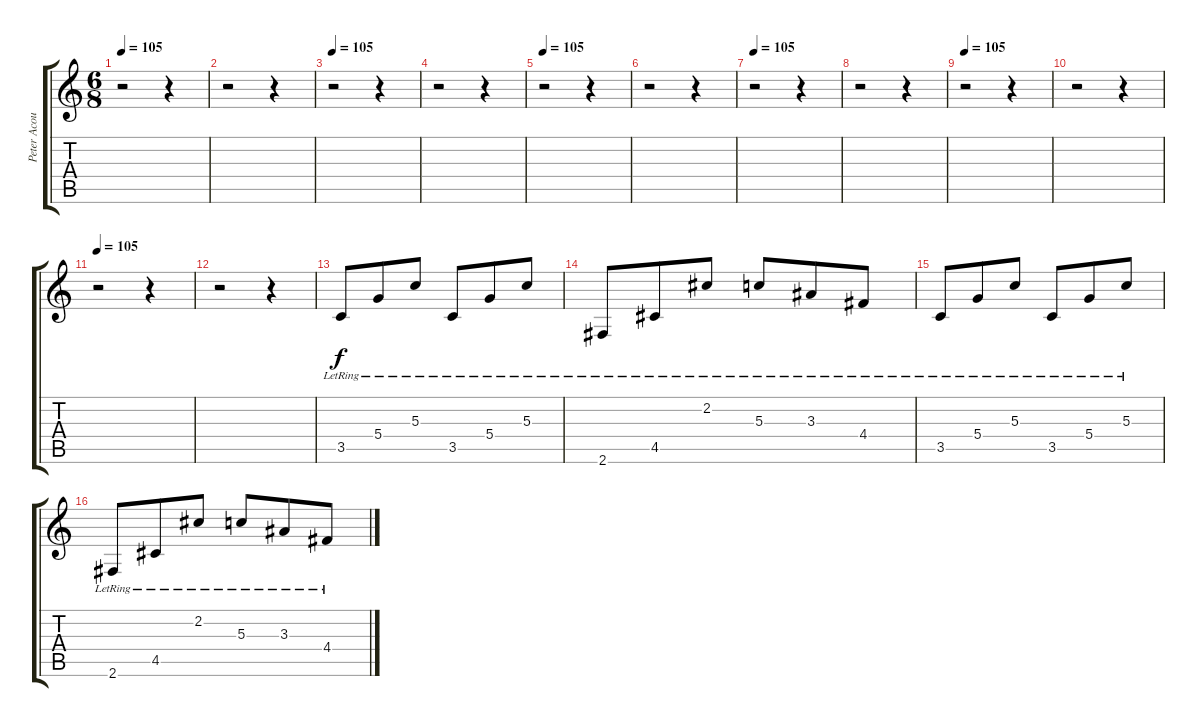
\track ("Peter Acoustic" "Peter Acou") {instrument acousticguitarsteel}
\staff {score tabs}
\tuning (E4 B3 G3 D3 A2 E2) {hide}
\ts (6 8)
\tempo 105
\clef g2
\ks c
r.2{dy f} r.4 |
r.2 r.4 |
\tempo 105
r.2 r.4 |
r.2 r.4 |
\tempo 105
r.2 r.4 |
r.2 r.4 |
\tempo 105
r.2 r.4 |
r.2 r.4 |
\tempo 105
r.2 r.4 |
r.2 r.4 |
\tempo 105
r.2 r.4 |
r.2 r.4 |
3.5{lr}.8{volume 0} 5.4{lr}.8 5.3{lr}.8 3.5{lr}.8 5.4{lr}.8 5.3{lr}.8 |
2.6{lr}.8 4.5{lr}.8 2.2{lr}.8 5.3{lr}.8 3.3{lr}.8 4.4{lr}.8 |
3.5{lr}.8 5.4{lr}.8 5.3{lr}.8 3.5{lr}.8 5.4{lr}.8 5.3{lr}.8 |
2.6{lr}.8 4.5{lr}.8 2.2{lr}.8 5.3{lr}.8 3.3{lr}.8 4.4{lr}.8
